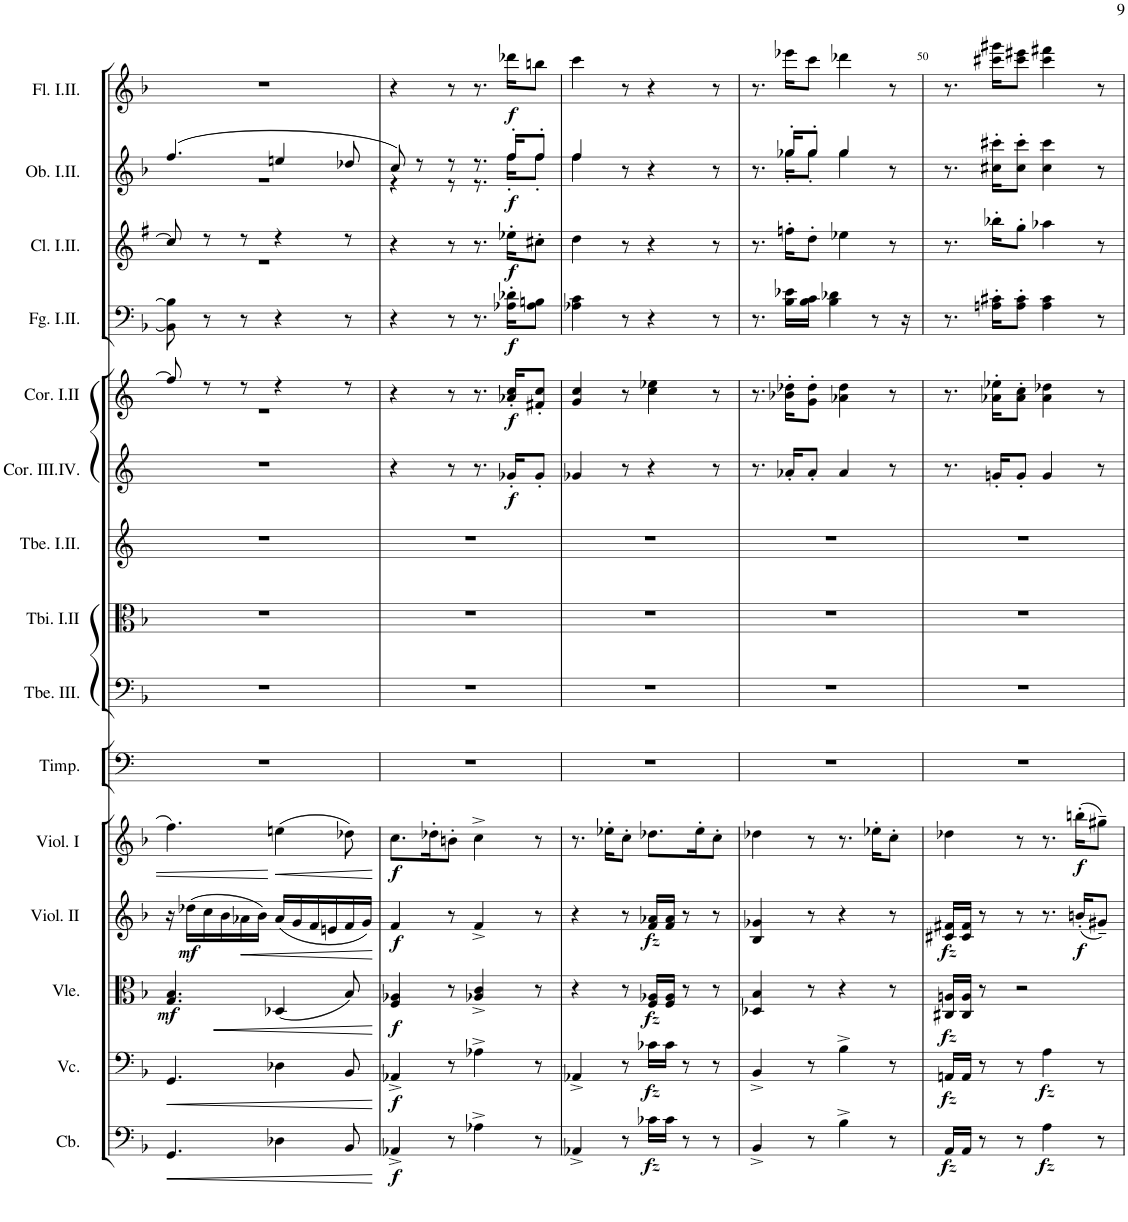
**kern	**dynam	**kern	**dynam	**kern	**dynam	**kern	**dynam	**kern	**dynam	**kern	**kern	**kern	**kern	**kern	**dynam	**kern	**dynam	**kern	**dynam	**kern	**dynam	**kern	**dynam	**kern	**dynam
*part15	*part15	*part14	*part14	*part13	*part13	*part12	*part12	*part11	*part11	*part10	*part9	*part8	*part7	*part6	*part6	*part5	*part5	*part4	*part4	*part3	*part3	*part2	*part2	*part1	*part1
*staff15	*staff15	*staff14	*staff14	*staff13	*staff13	*staff12	*staff12	*staff11	*staff11	*staff10	*staff9	*staff8	*staff7	*staff6	*staff6	*staff5	*staff5	*staff4	*staff4	*staff3	*staff3	*staff2	*staff2	*staff1	*staff1
*I"Contrabassi	*	*I"Violoncelli	*	*I"Viole	*	*I"Violini II	*	*I"Violini I	*	*I"Timpani D, A	*I"Trombone III.	*I"Tromboni I.II.	*I"Trombe I.II. in D	*I"Corni in D III.IV.	*	*I"Corni in F I.II.	*	*I"Fagotti I.II.	*	*I"Clarinetti in B I.II.	*	*I"Oboi I.II.	*	*I"Flauti I.II.	*
*I'Cb.	*	*I'Vc.	*	*I'Vle.	*	*I'Viol. II	*	*I'Viol. I	*	*I'Timp.	*I'Tbe. III.	*I'Tbi. I.II	*I'Tbe. I.II.	*I'Cor. III.IV.	*	*I'Cor. I.II	*	*I'Fg. I.II.	*	*I'Cl. I.II.	*	*I'Ob. I.II.	*	*I'Fl. I.II.	*
!!LO:PB:g=z
*clefF4	*	*clefF4	*	*clefC3	*	*clefG2	*	*clefG2	*	*clefF4	*clefF4	*clefC3	*clefG2	*clefG2	*	*clefG2	*	*clefF4	*	*clefG2	*	*clefG2	*	*clefG2	*
*Trd7c12	*	*	*	*	*	*	*	*	*	*	*	*	*Trd-1c-2	*Trd6c10	*	*Trd4c7	*	*	*	*Trd1c2	*	*	*	*	*
*k[b-]	*	*k[b-]	*	*k[b-]	*	*k[b-]	*	*k[b-]	*	*k[]	*k[b-]	*k[b-]	*k[]	*k[]	*	*k[]	*	*k[b-]	*	*k[f#]	*	*k[b-]	*	*k[b-]	*
*M6/8	*	*M6/8	*	*M6/8	*	*M6/8	*	*M6/8	*	*M6/8	*M6/8	*M6/8	*M6/8	*M6/8	*	*M6/8	*	*M6/8	*	*M6/8	*	*M6/8	*	*M6/8	*
=46	=46	=46	=46	=46	=46	=46	=46	=46	=46	=46	=46	=46	=46	=46	=46	=46	=46	=46	=46	=46	=46	=46	=46	=46	=46
*	*	*	*	*	*	*	*	*	*	*	*	*	*	*	*	*^	*	*	*	*^	*	*^	*	*	*
!	!	!	!	!	!LO:DY:b	!	!	!	!	!	!	!	!	!	!	!	!	!	!	!	!	!	!	!	!	!	!	!
4.GG/	.	4.GG/	.	4.G/ 4.B-/	mf	16r	.	4.ff\	.	2.r	2.r	2.r	2.r	2.r	.	8ff/]	2.r	.	8BB-\] 8B-\]	.	8cc/]	2.r	.	(4.ff/	2.r	.	2.r	.
!	!	!	!	!	!	!	!LO:DY:b	!	!	!	!	!	!	!	!	!	!	!	!	!	!	!	!	!	!	!	!	!
.	.	.	.	.	.	(16dd-X\LL	mf	.	.	.	.	.	.	.	.	.	.	.	.	.	.	.	.	.	.	.	.	.
.	.	.	.	.	.	16cc\	.	.	.	.	.	.	.	.	.	8r	.	.	8r	.	8r	.	.	.	.	.	.	.
.	.	.	.	.	.	16b-\	.	.	.	.	.	.	.	.	.	.	.	.	.	.	.	.	.	.	.	.	.	.
.	.	.	.	.	.	16a-X\	.	.	.	.	.	.	.	.	.	8r	.	.	8r	.	8r	.	.	.	.	.	.	.
.	.	.	.	.	.	16b-\JJ)	.	.	.	.	.	.	.	.	.	.	.	.	.	.	.	.	.	.	.	.	.	.
4D-X\	.	4D-X\	.	(4D-X/	.	(16a-/LL	.	(4een\	.	.	.	.	.	.	.	4r	.	.	4r	.	4r	.	.	4een/	.	.	.	.
.	.	.	.	.	.	16g/	.	.	.	.	.	.	.	.	.	.	.	.	.	.	.	.	.	.	.	.	.	.
.	.	.	.	.	.	16f/	.	.	.	.	.	.	.	.	.	.	.	.	.	.	.	.	.	.	.	.	.	.
.	.	.	.	.	.	16en/	.	.	.	.	.	.	.	.	.	.	.	.	.	.	.	.	.	.	.	.	.	.
8BB-/	.	8BB-/	.	8B-/)	.	16f/	.	8dd-X\)	.	.	.	.	.	.	.	8r	.	.	8r	.	8r	.	.	8dd-X/	.	.	.	.
.	.	.	.	.	.	16g/JJ)	.	.	.	.	.	.	.	.	.	.	.	.	.	.	.	.	.	.	.	.	.	.
*	*	*	*	*	*	*	*	*	*	*	*	*	*	*	*	*v	*v	*	*	*	*v	*v	*	*	*	*	*	*
=47	=47	=47	=47	=47	=47	=47	=47	=47	=47	=47	=47	=47	=47	=47	=47	=47	=47	=47	=47	=47	=47	=47	=47	=47	=47	=47
!	!LO:DY:b	!	!LO:DY:b	!	!LO:DY:b	!	!LO:DY:b	!	!LO:DY:b	!	!	!	!	!	!	!	!	!	!	!	!	!	!	!	!	!
4AA-X^/	f	4AA-X^/	f	4F/ 4A-X/	f	4f/	f	8.cc\L	f	2.r	2.r	2.r	2.r	4r	.	4r	.	4r	.	4r	.	8cc/)	4r	.	4r	.
.	.	.	.	.	.	.	.	.	.	.	.	.	.	.	.	.	.	.	.	.	.	8r	.	.	.	.
.	.	.	.	.	.	.	.	16dd-X'\K	.	.	.	.	.	.	.	.	.	.	.	.	.	.	.	.	.	.
8r	.	8r	.	8r	.	8r	.	8bn'\J	.	.	.	.	.	8r	.	8r	.	8r	.	8r	.	8r	8r	.	8r	.
4A-X^\	.	4A-X^\	.	4A-X/^ 4c/^	.	4f^/	.	4cc^\	.	.	.	.	.	8.r	.	8.r	.	8.r	.	8.r	.	8.r	8.r	.	8.r	.
!	!	!	!	!	!	!	!	!	!	!	!	!	!	!	!LO:DY:b	!	!LO:DY:b	!	!LO:DY:b	!	!LO:DY:b	!	!	!LO:DY:b	!	!LO:DY:b
.	.	.	.	.	.	.	.	.	.	.	.	.	.	16g-X'/KL	f	16a-X/' 16cc/'KL	f	16A-X\' 16d-X\'KL	f	16ee-X'\KL	f	16ff'/KL	16ff'\KL	f	16ddd-X\KL	f
8r	.	8r	.	8r	.	8r	.	8r	.	.	.	.	.	8g-'/J	.	8f#X/' 8cc/'J	.	8A-\ 8Bn\J	.	8cc#X'\J	.	8ff'/J	8ff'\J	.	8bbn\J	.
=48	=48	=48	=48	=48	=48	=48	=48	=48	=48	=48	=48	=48	=48	=48	=48	=48	=48	=48	=48	=48	=48	=48	=48	=48	=48	=48
4AA-X^/	.	4AA-X^/	.	4r	.	4r	.	8.r	.	2.r	2.r	2.r	2.r	4g-X/	.	4g/ 4cc/	.	4A-X\ 4c\	.	4dd\	.	4ff/	4ff\	.	4ccc\	.
.	.	.	.	.	.	.	.	16ee-X'\KL	.	.	.	.	.	.	.	.	.	.	.	.	.	.	.	.	.	.
8r	.	8r	.	8r	.	8r	.	8cc'\J	.	.	.	.	.	8r	.	8r	.	8r	.	8r	.	8r	8ryy	.	8r	.
!	!LO:DY:b	!	!LO:DY:b	!	!LO:DY:b	!	!LO:DY:b	!	!	!	!	!	!	!	!	!	!	!	!	!	!	!	!	!	!	!
16c-X\LL	fz	16c-X\LL	fz	16F/ 16A-X/LL	fz	16f/ 16a-X/LL	fz	8.dd-X\L	.	.	.	.	.	4r	.	4cc\ 4ee-X\	.	4r	.	4r	.	4r	4ryy	.	4r	.
16c-\JJ	.	16c-\JJ	.	16F/ 16A-/JJ	.	16f/ 16a-/JJ	.	.	.	.	.	.	.	.	.	.	.	.	.	.	.	.	.	.	.	.
8r	.	8r	.	8r	.	8r	.	.	.	.	.	.	.	.	.	.	.	.	.	.	.	.	.	.	.	.
.	.	.	.	.	.	.	.	16ee-'\K	.	.	.	.	.	.	.	.	.	.	.	.	.	.	.	.	.	.
8r	.	8r	.	8r	.	8r	.	8cc'\J	.	.	.	.	.	8r	.	8r	.	8r	.	8r	.	8r	8ryy	.	8r	.
=49	=49	=49	=49	=49	=49	=49	=49	=49	=49	=49	=49	=49	=49	=49	=49	=49	=49	=49	=49	=49	=49	=49	=49	=49	=49	=49
4BB-^/	.	4BB-^/	.	4D-X/ 4B-/	.	4B-/ 4g-X/	.	4dd-X\	.	2.r	2.r	2.r	2.r	8.r	.	8.r	.	8.r	.	8.r	.	8.r	8.ryy	.	8.r	.
.	.	.	.	.	.	.	.	.	.	.	.	.	.	16a-X'/KL	.	16b-X\' 16dd-X\'KL	.	16B-\ 16e-X\LL	.	16ffn'\KL	.	16gg-X'/KL	16gg-'\KL	.	16eee-X\KL	.
8r	.	8r	.	8r	.	8r	.	8r	.	.	.	.	.	8a-'/J	.	8g\' 8dd-\'J	.	16B-\ 16c\JJ	.	8dd'\J	.	8gg-'/J	8gg-'\J	.	8ccc\J	.
.	.	.	.	.	.	.	.	.	.	.	.	.	.	.	.	.	.	4B-\ 4d-X\	.	.	.	.	.	.	.	.
4B-^\	.	4B-^\	.	4r	.	4r	.	8.r	.	.	.	.	.	4a-/	.	4a-X\ 4dd-\	.	.	.	4ee-X\	.	4gg-/	4gg-\	.	4ddd-X\	.
.	.	.	.	.	.	.	.	16ee-X'\KL	.	.	.	.	.	.	.	.	.	8r	.	.	.	.	.	.	.	.
8r	.	8r	.	8r	.	8r	.	8cc'\J	.	.	.	.	.	8r	.	8r	.	.	.	8r	.	8r	8ryy	.	8r	.
.	.	.	.	.	.	.	.	.	.	.	.	.	.	.	.	.	.	16r	.	.	.	.	.	.	.	.
*	*	*	*	*	*	*	*	*	*	*	*	*	*	*	*	*	*	*	*	*	*	*v	*v	*	*	*
=50	=50	=50	=50	=50	=50	=50	=50	=50	=50	=50	=50	=50	=50	=50	=50	=50	=50	=50	=50	=50	=50	=50	=50	=50	=50
!	!LO:DY:b	!	!LO:DY:b	!	!LO:DY:b	!	!LO:DY:b	!	!	!	!	!	!	!	!	!	!	!	!	!	!	!	!	!	!
16AA/LL	fz	16AAn/LL	fz	16C#X/ 16An/LL	fz	16c#X/ 16f#X/LL	fz	4dd-X\	.	2.r	2.r	2.r	2.r	8.r	.	8.r	.	8.r	.	8.r	.	8.r	.	8.r	.
16AA/JJ	.	16AA/JJ	.	16C#/ 16A/JJ	.	16c#/ 16f#/JJ	.	.	.	.	.	.	.	.	.	.	.	.	.	.	.	.	.	.	.
8r	.	8r	.	8r	.	8r	.	.	.	.	.	.	.	.	.	.	.	.	.	.	.	.	.	.	.
.	.	.	.	.	.	.	.	.	.	.	.	.	.	16gn'/KL	.	16a-X\' 16ee-X\'KL	.	16An\' 16c#X\'KL	.	16bb-X'\KL	.	16cc#X\' 16ccc#X\'KL	.	16ccc#X\ 16ggg#X\KL	.
8r	.	8r	.	2r	.	8r	.	8r	.	.	.	.	.	8g'/J	.	8a-\' 8cc\'J	.	8A\' 8c#\'J	.	8gg'\J	.	8cc#\' 8ccc#\'J	.	8ccc#\ 8eee#X\J	.
!	!LO:DY:b	!	!LO:DY:b	!	!	!	!	!	!	!	!	!	!	!	!	!	!	!	!	!	!	!	!	!	!
4A\	fz	4A\	fz	.	.	8.r	.	8.r	.	.	.	.	.	4g/	.	4a-\ 4dd-X\	.	4A\ 4c#\	.	4aa-X\	.	4cc#\ 4ccc#\	.	4ccc#\ 4fff#X\	.
!	!	!	!	!	!	!	!LO:DY:b	!	!LO:DY:b	!	!	!	!	!	!	!	!	!	!	!	!	!	!	!	!
.	.	.	.	.	.	(16bn'/KL	f	(16bbn'\KL	f	.	.	.	.	.	.	.	.	.	.	.	.	.	.	.	.
8r	.	8r	.	.	.	8g#X~/J)	.	8gg#X~\J)	.	.	.	.	.	8r	.	8r	.	8r	.	8r	.	8r	.	8r	.
=	=	=	=	=	=	=	=	=	=	=	=	=	=	=	=	=	=	=	=	=	=	=	=	=	=
*-	*-	*-	*-	*-	*-	*-	*-	*-	*-	*-	*-	*-	*-	*-	*-	*-	*-	*-	*-	*-	*-	*-	*-	*-	*-
